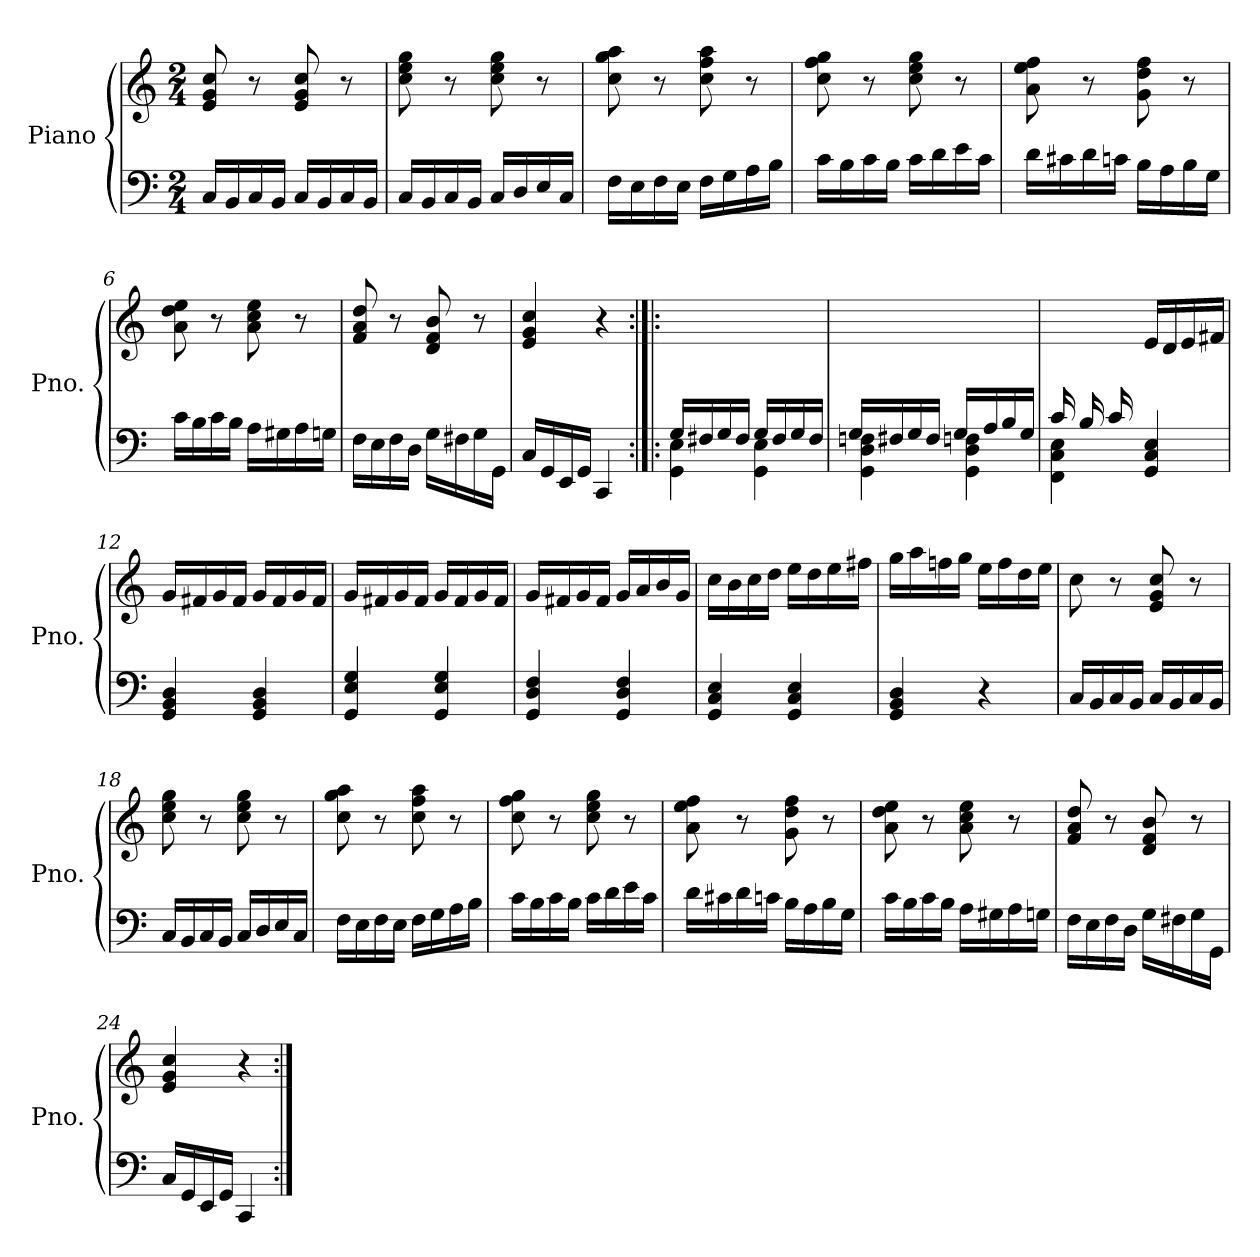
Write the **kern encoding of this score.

**kern	**kern
*part1	*part1
*staff2	*staff1
*I"Piano	*
*I'Pno.	*
*clefF4	*clefG2
*k[]	*k[]
*M2/4	*M2/4
=1	=1
16C</LL	8e/ 8g/ 8cc/
16BB/	.
16C/	8r
16BB/JJ	.
16C/LL	8e/ 8g/ 8cc/
16BB/	.
16C/	8r
16BB/JJ	.
=2	=2
16C/LL	8cc\ 8ee\ 8gg\
16BB/	.
16C/	8r
16BB/JJ	.
16C/LL	8cc\ 8ee\ 8gg\
16D</	.
16E</	8r
16C/JJ	.
=3	=3
16F\LL	8cc\ 8gg\ 8aa\
16E\	.
16F\	8r
16E\JJ	.
16F\LL	8cc\ 8ff\ 8aa\
16G<\	.
16A<\	8r
16B\JJ	.
=4	=4
16c\LL	8cc\ 8ff\ 8gg\
16B\	.
16c\	8r
16B\JJ	.
16c\LL	8cc\ 8ee\ 8gg\
16d<\	.
16e<\	8r
16c<\JJ	.
=5	=5
16d<\LL	8a\ 8ee\ 8ff\
16c#X\	.
16d\	8r
16cn\JJ	.
16B<\LL	8g\ 8dd\ 8ff\
16A\	.
16B\	8r
16G\JJ	.
=6	=6
16c<\LL	8a\ 8dd\ 8ee\
16B\	.
16c\	8r
16B\JJ	.
16A<\LL	8a\ 8cc\ 8ee\
16G#X\	.
16A<\	8r
16Gn\JJ	.
=7	=7
16F<\LL	8f/ 8a/ 8dd/
16E\	.
16F\	8r
16D\JJ	.
16G<\LL	8d/ 8f/ 8b/
16F#X\	.
16G\	8r
16GG\JJ	.
=8	=8
16C</LL	4e/ 4g/ 4cc/
16GG</	.
16EE</	.
16GG/JJ	.
4CC/	4r
=9:|!|:	=9:|!|:
*^	*
16G/LL	4GG\ 4E\	2ryy
16F#X/	.	.
16G/	.	.
16F#/JJ	.	.
16G/LL	4GG\ 4E\	.
16F#/	.	.
16G/	.	.
16F#/JJ	.	.
=10	=10	=10
16G/LL	4GG\ 4D\ 4Fn\	2ryy
16F#X/	.	.
16G/	.	.
16F#/JJ	.	.
16G/LL	4GG\ 4D\ 4Fn\	.
16A/	.	.
16B/	.	.
16G/JJ	.	.
=11	=11	=11
16c/LL	4FF\ 4C\ 4E\	8.ryy
16B/	.	.
16c/	.	.
4ryy	.	16d\JJ
.	4GG/ 4C/ 4E/	16e/LL
.	.	16d/
.	.	16e/
16ryy	.	16f#X/JJ
*v	*v	*
=12	=12
4GG/ 4BB/ 4D/	16g/LL
.	16f#X/
.	16g/
.	16f#/JJ
4GG/ 4BB/ 4D/	16g/LL
.	16f#/
.	16g/
.	16f#/JJ
=13	=13
4GG/ 4E/ 4G/	16g/LL
.	16f#X/
.	16g/
.	16f#/JJ
4GG/ 4E/ 4G/	16g/LL
.	16f#/
.	16g/
.	16f#/JJ
=14	=14
4GG/ 4D/ 4F/	16g/LL
.	16f#X/
.	16g/
.	16f#/JJ
4GG/ 4D/ 4F/	16g/LL
.	16a/
.	16b/
.	16g/JJ
=15	=15
4GG/ 4C/ 4E/	16cc\LL
.	16b\
.	16cc\
.	16dd\JJ
4GG/ 4C/ 4E/	16ee\LL
.	16dd\
.	16ee\
.	16ff#X\JJ
=16	=16
4GG/ 4BB/ 4D/	16gg\LL
.	16aa\
.	16ffn\
.	16gg\JJ
4r	16ee\LL
.	16ff\
.	16dd\
.	16ee\JJ
=17	=17
16C/LL	8cc\
16BB/	.
16C/	8r
16BB/JJ	.
16C/LL	8e/ 8g/ 8cc/
16BB/	.
16C/	8r
16BB/JJ	.
=18	=18
16C/LL	8cc\ 8ee\ 8gg\
16BB/	.
16C/	8r
16BB/JJ	.
16C/LL	8cc\ 8ee\ 8gg\
16D/	.
16E/	8r
16C/JJ	.
=19	=19
16F\LL	8cc\ 8gg\ 8aa\
16E\	.
16F\	8r
16E\JJ	.
16F\LL	8cc\ 8ff\ 8aa\
16G\	.
16A\	8r
16B\JJ	.
=20	=20
16c\LL	8cc\ 8ff\ 8gg\
16B\	.
16c\	8r
16B\JJ	.
16c\LL	8cc\ 8ee\ 8gg\
16d\	.
16e\	8r
16c\JJ	.
=21	=21
16d\LL	8a\ 8ee\ 8ff\
16c#X\	.
16d\	8r
16cn\JJ	.
16B\LL	8g\ 8dd\ 8ff\
16A\	.
16B\	8r
16G\JJ	.
=22	=22
16c\LL	8a\ 8dd\ 8ee\
16B\	.
16c\	8r
16B\JJ	.
16A\LL	8a\ 8cc\ 8ee\
16G#X\	.
16A\	8r
16Gn\JJ	.
=23	=23
16F\LL	8f/ 8a/ 8dd/
16E\	.
16F\	8r
16D\JJ	.
16G\LL	8d/ 8f/ 8b/
16F#X\	.
16G\	8r
16GG\JJ	.
=24	=24
16C/LL	4e/ 4g/ 4cc/
16GG/	.
16EE/	.
16GG/JJ	.
4CC/	4r
=:|!	=:|!
*-	*-
